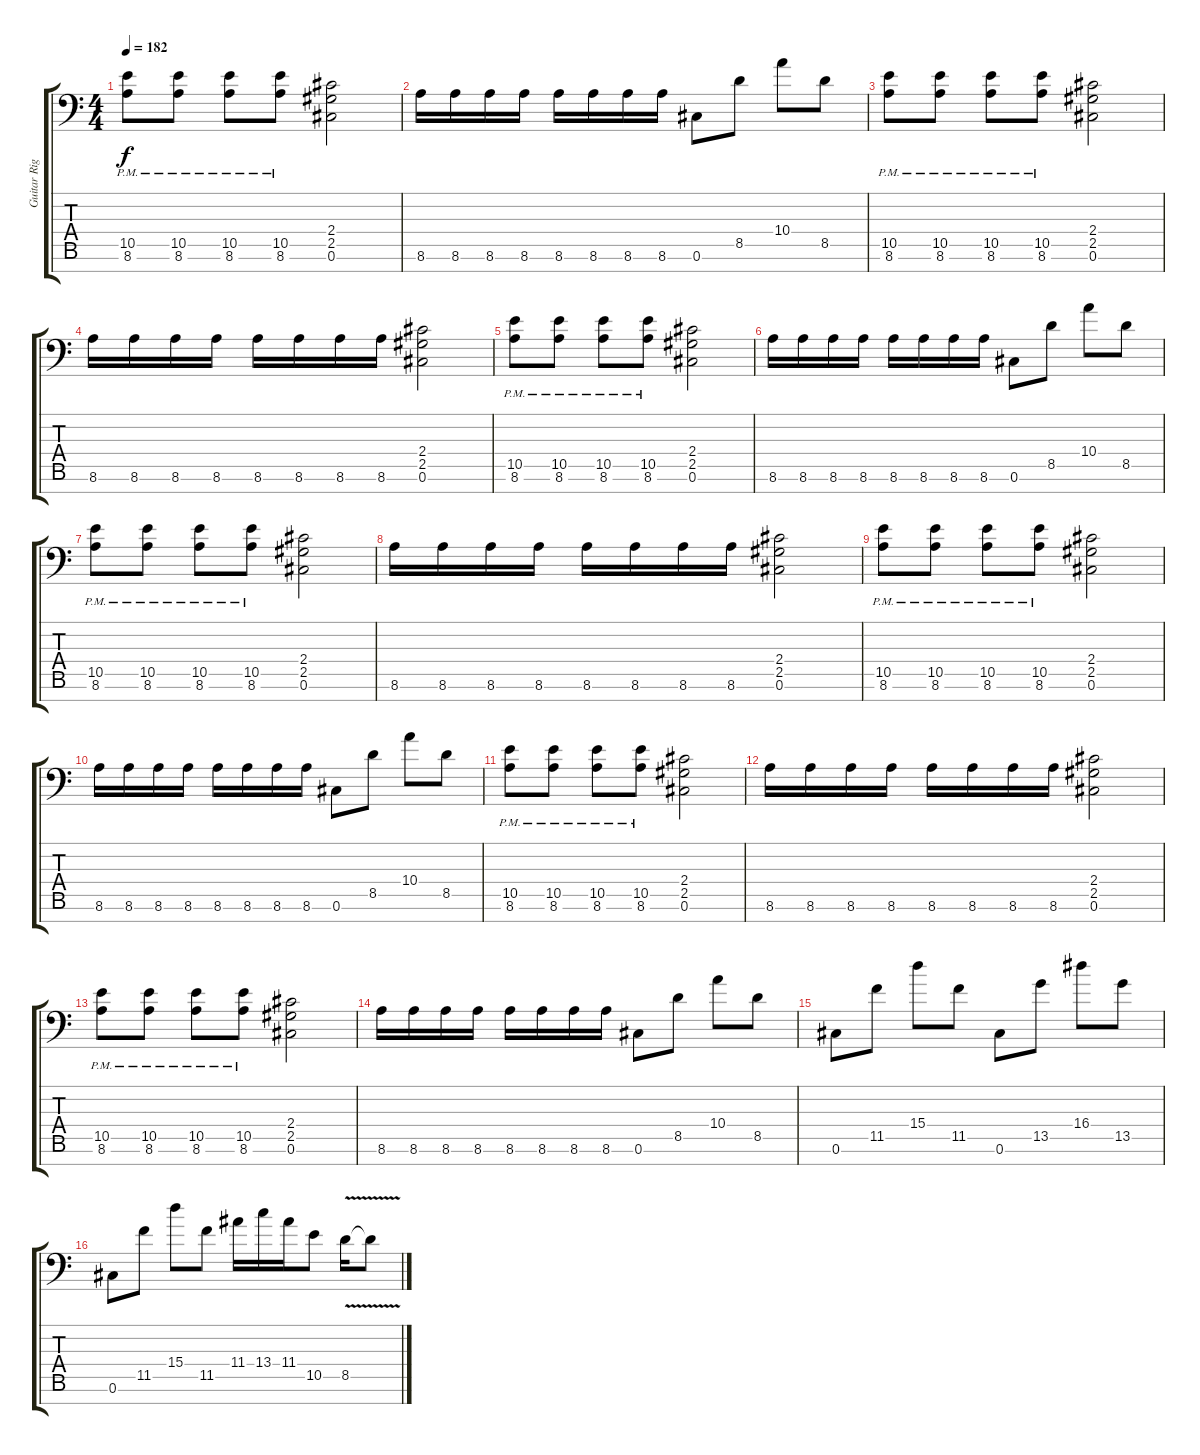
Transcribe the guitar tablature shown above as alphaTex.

\track ("Guitar Right" "Guitar Rig") {instrument distortionguitar}
\staff {score tabs}
\tuning (Db4 Ab3 E3 B2 Gb2 Db2 A1) {hide}
\ts (4 4)
\tempo 182
\clef f4
\ks c
(10.5{pm} 8.6{pm}).8{dy f} (10.5{pm} 8.6{pm}).8 (10.5{pm} 8.6{pm}).8 (10.5{pm} 8.6{pm}).8 (2.4 2.5 0.6).2 |
8.6.16 8.6.16 8.6.16 8.6.16 8.6.16 8.6.16 8.6.16 8.6.16 0.6.8 8.5.8 10.4.8 8.5.8 |
(10.5{pm} 8.6{pm}).8 (10.5{pm} 8.6{pm}).8 (10.5{pm} 8.6{pm}).8 (10.5{pm} 8.6{pm}).8 (2.4 2.5 0.6).2 |
8.6.16 8.6.16 8.6.16 8.6.16 8.6.16 8.6.16 8.6.16 8.6.16 (2.4 2.5 0.6).2 |
(10.5{pm} 8.6{pm}).8 (10.5{pm} 8.6{pm}).8 (10.5{pm} 8.6{pm}).8 (10.5{pm} 8.6{pm}).8 (2.4 2.5 0.6).2 |
8.6.16 8.6.16 8.6.16 8.6.16 8.6.16 8.6.16 8.6.16 8.6.16 0.6.8 8.5.8 10.4.8 8.5.8 |
(10.5{pm} 8.6{pm}).8 (10.5{pm} 8.6{pm}).8 (10.5{pm} 8.6{pm}).8 (10.5{pm} 8.6{pm}).8 (2.4 2.5 0.6).2 |
8.6.16 8.6.16 8.6.16 8.6.16 8.6.16 8.6.16 8.6.16 8.6.16 (2.4 2.5 0.6).2 |
(10.5{pm} 8.6{pm}).8 (10.5{pm} 8.6{pm}).8 (10.5{pm} 8.6{pm}).8 (10.5{pm} 8.6{pm}).8 (2.4 2.5 0.6).2 |
8.6.16 8.6.16 8.6.16 8.6.16 8.6.16 8.6.16 8.6.16 8.6.16 0.6.8 8.5.8 10.4.8 8.5.8 |
(10.5{pm} 8.6{pm}).8 (10.5{pm} 8.6{pm}).8 (10.5{pm} 8.6{pm}).8 (10.5{pm} 8.6{pm}).8 (2.4 2.5 0.6).2 |
8.6.16 8.6.16 8.6.16 8.6.16 8.6.16 8.6.16 8.6.16 8.6.16 (2.4 2.5 0.6).2 |
(10.5{pm} 8.6{pm}).8 (10.5{pm} 8.6{pm}).8 (10.5{pm} 8.6{pm}).8 (10.5{pm} 8.6{pm}).8 (2.4 2.5 0.6).2 |
8.6.16 8.6.16 8.6.16 8.6.16 8.6.16 8.6.16 8.6.16 8.6.16 0.6.8 8.5.8 10.4.8 8.5.8 |
0.6.8 11.5.8 15.4.8 11.5.8 0.6.8 13.5.8 16.4.8 13.5.8 |
0.6.8 11.5.8 15.4.8 11.5.8 11.4.16 13.4.16 11.4.16 10.5.8 8.5{v}.16 8.5{t}.8
